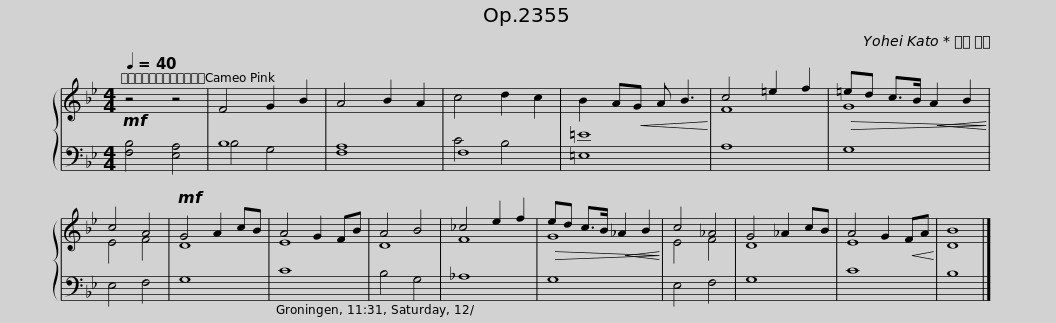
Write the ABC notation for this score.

X:1
%%score { ( 1 4 ) | ( 2 3 ) }
L:1/8
Q:1/4=40
M:4/4
I:linebreak $
K:Bb
V:1 treble
V:4 treble
V:2 bass
V:3 bass
V:1
!mf! z4 z4 | F4 G2 B2 | A4 B2 A2 | c4 d2 c2 | B2 A!<(!G A B3!<)! | %5
 c4 =e2 f2 |!>(! =ed c>B!<(! A2 B2!>)!!<)! | c4 A4 |!mf! G4 A2 cB |$ A4 G2 FB | %10
 A4 B4 | _c4 e2 f2 |!>(! ed c>B!<(! _A2 B2!>)!!<)! | c4 _A4 | G4 _A2 cB | %15
 A4 G2!<(! FA!<)! | B8 |] %17
V:2
 [F,B,]4 [E,A,]4 | B,8 | F,8 | F,8 | [=E,=E]8 | %5
 A,8 | G,8 | E,4 F,4 | G,8 |$ C8 | %10
 B,4 G,4 | _A,8 | G,8 | E,4 F,4 | G,8 | %15
 C8 | B,8 |] %17
V:3
 x8 | B,4 G,4 | A,8 | C4 B,4 | x8 | %5
 x8 | x8 | x8 | x8 |$ x8 | %10
 x8 | x8 | x8 | x8 | x8 | %15
 x8 | x8 |] %17
V:4
 x8 | x8 | x8 | x8 | x8 | %5
 F8 | G8 | E4 F4 | D8 |$ E8 | %10
 D8 | F8 | G8 | E4 F4 | D8 | %15
 E8 | D8 |] %17
